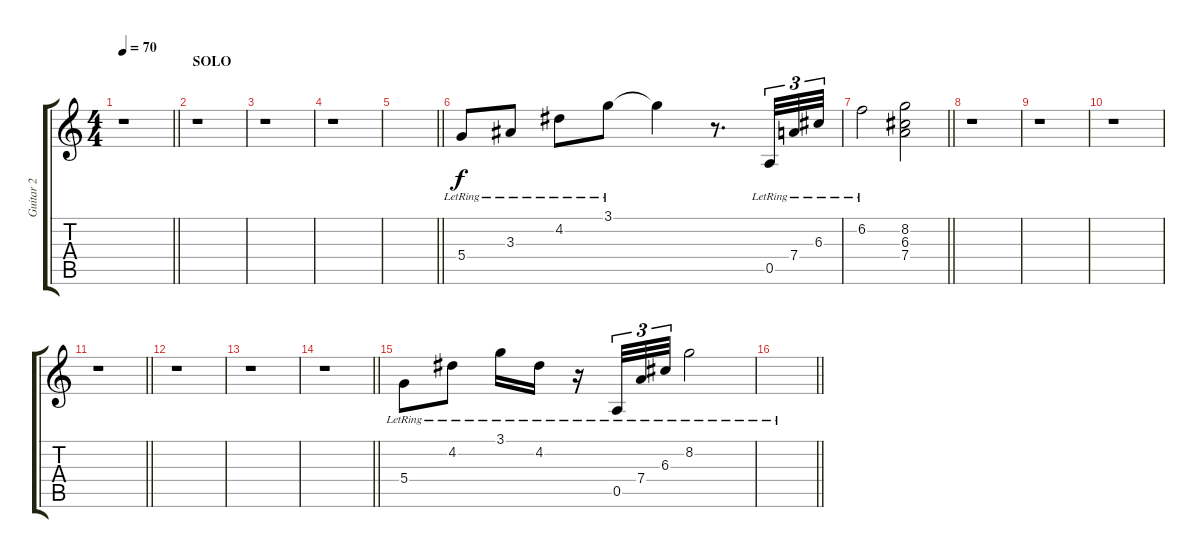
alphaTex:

\track ("Guitar 2" "Guitar 2") {instrument electricguitarclean}
\staff {score tabs}
\tuning (E4 B3 G3 D3 A2 E2) {hide}
\ts (4 4)
\section ("" "")
\tempo 70
\clef g2
\barLineRight lightlight
\ks c
r.1{dy fff} |
\section ("" "SOLO")
r.1 |
r.1 |
r.1 |
\barLineRight lightlight
|
\section ("" "")
5.4{lr}.8{dy f} 3.3{lr}.8 4.2{lr}.8 3.1{lr}.8 3.1{t}.4 r.8{d} 0.5{lr}.32{tu (3 2)} 7.4{lr}.32{tu (3 2)} 6.3{lr}.32{tu (3 2)} |
\barLineRight lightlight
6.2{lr}.2 (8.2 6.3 7.4).2 |
\section ("" "")
r.1 |
r.1 |
r.1 |
\barLineRight lightlight
r.1 |
r.1 |
r.1 |
\barLineRight lightlight
r.1 |
\section ("" "")
5.4{lr}.8 4.2{lr}.8 3.1{lr}.16 4.2{lr}.16 r.16 0.5{lr}.32{tu (3 2)} 7.4{lr}.32{tu (3 2)} 6.3{lr}.32{tu (3 2)} 8.2{lr}.2 |
\barLineRight lightlight
